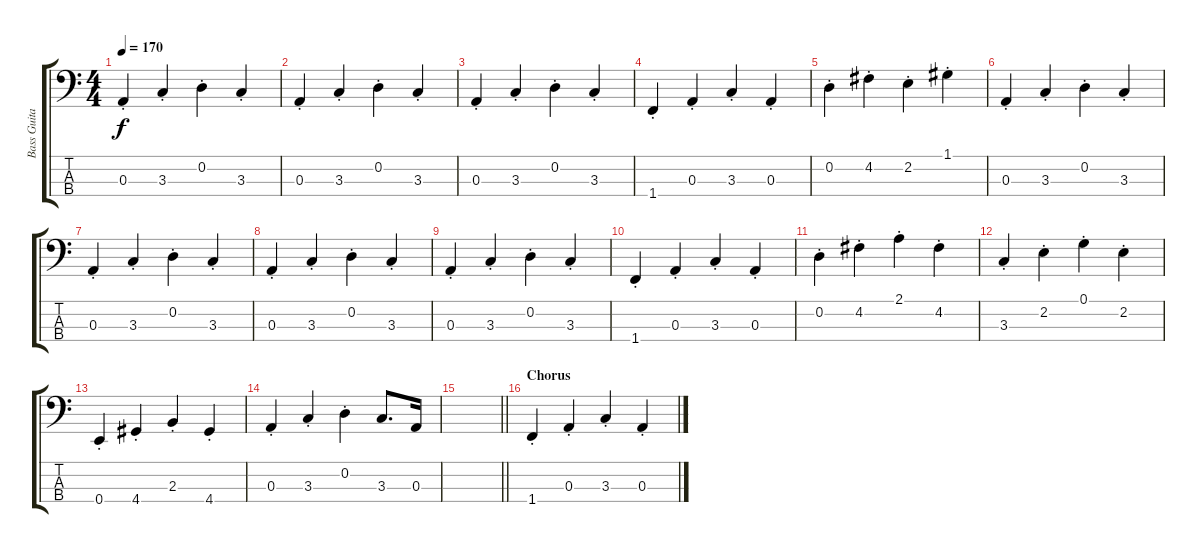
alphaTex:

\track ("Bass Guitar" "Bass Guita") {instrument electricbassfinger}
\staff {score tabs}
\tuning (G2 D2 A1 E1) {hide}
\ts (4 4)
\tempo 170
\clef f4
\ks aminor
0.3{st}.4{dy f} 3.3{st}.4 0.2{st}.4 3.3{st}.4 |
0.3{st}.4 3.3{st}.4 0.2{st}.4 3.3{st}.4 |
0.3{st}.4 3.3{st}.4 0.2{st}.4 3.3{st}.4 |
1.4{st}.4 0.3{st}.4 3.3{st}.4 0.3{st}.4 |
0.2{st}.4 4.2{st}.4 2.2{st}.4 1.1{st}.4 |
0.3{st}.4 3.3{st}.4 0.2{st}.4 3.3{st}.4 |
0.3{st}.4 3.3{st}.4 0.2{st}.4 3.3{st}.4 |
0.3{st}.4 3.3{st}.4 0.2{st}.4 3.3{st}.4 |
0.3{st}.4 3.3{st}.4 0.2{st}.4 3.3{st}.4 |
1.4{st}.4 0.3{st}.4 3.3{st}.4 0.3{st}.4 |
0.2{st}.4 4.2{st}.4 2.1{st}.4 4.2{st}.4 |
3.3{st}.4 2.2{st}.4 0.1{st}.4 2.2{st}.4 |
0.4{st}.4 4.4{st}.4 2.3{st}.4 4.4{st}.4 |
0.3{st}.4 3.3{st}.4 0.2{st}.4 3.3.8{d} 0.3.16 |
\barLineRight lightlight
|
\section ("" "Chorus")
1.4{st}.4 0.3{st}.4 3.3{st}.4 0.3{st}.4
